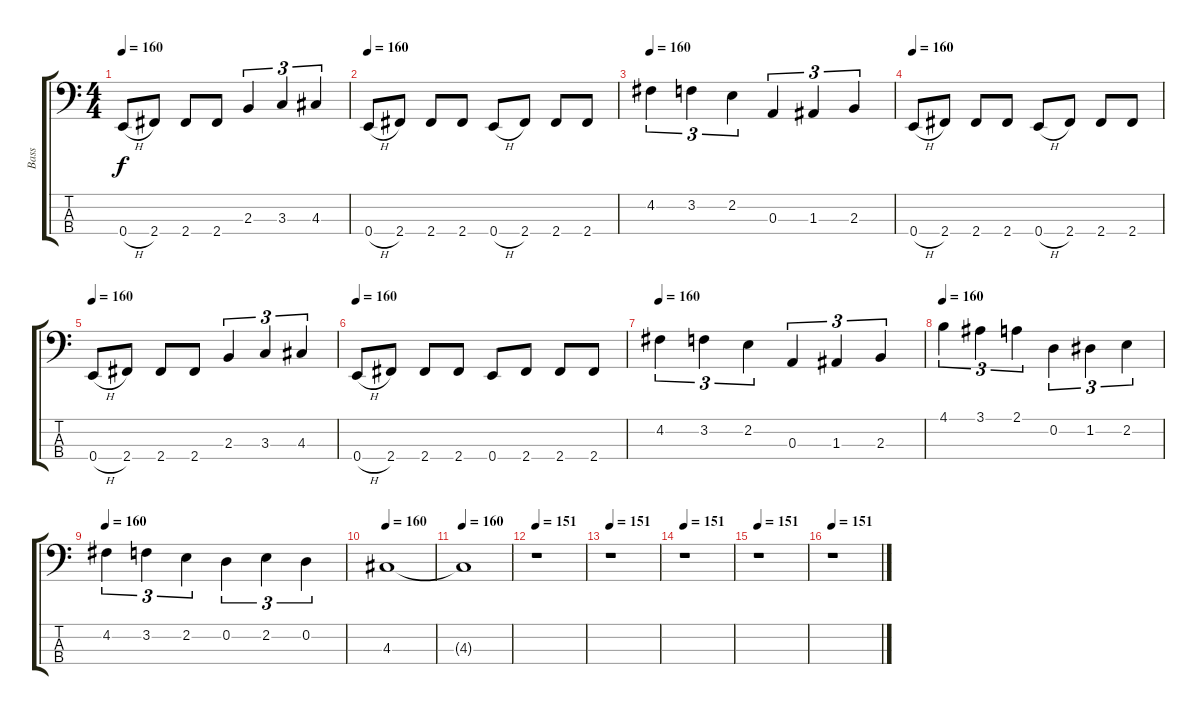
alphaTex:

\track ("Bass" "Bass") {instrument electricbasspick}
\staff {score tabs}
\tuning (G2 D2 A1 E1) {hide}
\ts (4 4)
\tempo 160
\clef f4
\ks c
0.4{h}.8{dy f} 2.4.8 2.4.8 2.4.8 2.3.4{tu (3 2)} 3.3.4{tu (3 2)} 4.3.4{tu (3 2)} |
\tempo 160
0.4{h}.8 2.4.8 2.4.8 2.4.8 0.4{h}.8 2.4.8 2.4.8 2.4.8 |
\tempo 160
4.2.4{tu (3 2)} 3.2.4{tu (3 2)} 2.2.4{tu (3 2)} 0.3.4{tu (3 2)} 1.3.4{tu (3 2)} 2.3.4{tu (3 2)} |
\tempo 160
0.4{h}.8 2.4.8 2.4.8 2.4.8 0.4{h}.8 2.4.8 2.4.8 2.4.8 |
\tempo 160
0.4{h}.8 2.4.8 2.4.8 2.4.8 2.3.4{tu (3 2)} 3.3.4{tu (3 2)} 4.3.4{tu (3 2)} |
\tempo 160
0.4{h}.8 2.4.8 2.4.8 2.4.8 0.4.8 2.4.8 2.4.8 2.4.8 |
\tempo 160
4.2.4{tu (3 2)} 3.2.4{tu (3 2)} 2.2.4{tu (3 2)} 0.3.4{tu (3 2)} 1.3.4{tu (3 2)} 2.3.4{tu (3 2)} |
\tempo 160
4.1.4{tu (3 2)} 3.1.4{tu (3 2)} 2.1.4{tu (3 2)} 0.2.4{tu (3 2)} 1.2.4{tu (3 2)} 2.2.4{tu (3 2)} |
\tempo 160
4.2.4{tu (3 2)} 3.2.4{tu (3 2)} 2.2.4{tu (3 2)} 0.2.4{tu (3 2)} 2.2.4{tu (3 2)} 0.2.4{tu (3 2)} |
\tempo 160
4.3.1 |
\tempo 160
4.3{t}.1 |
\tempo 151
r.1 |
\tempo 151
r.1 |
\tempo 151
r.1 |
\tempo 151
r.1 |
\tempo 151
r.1
